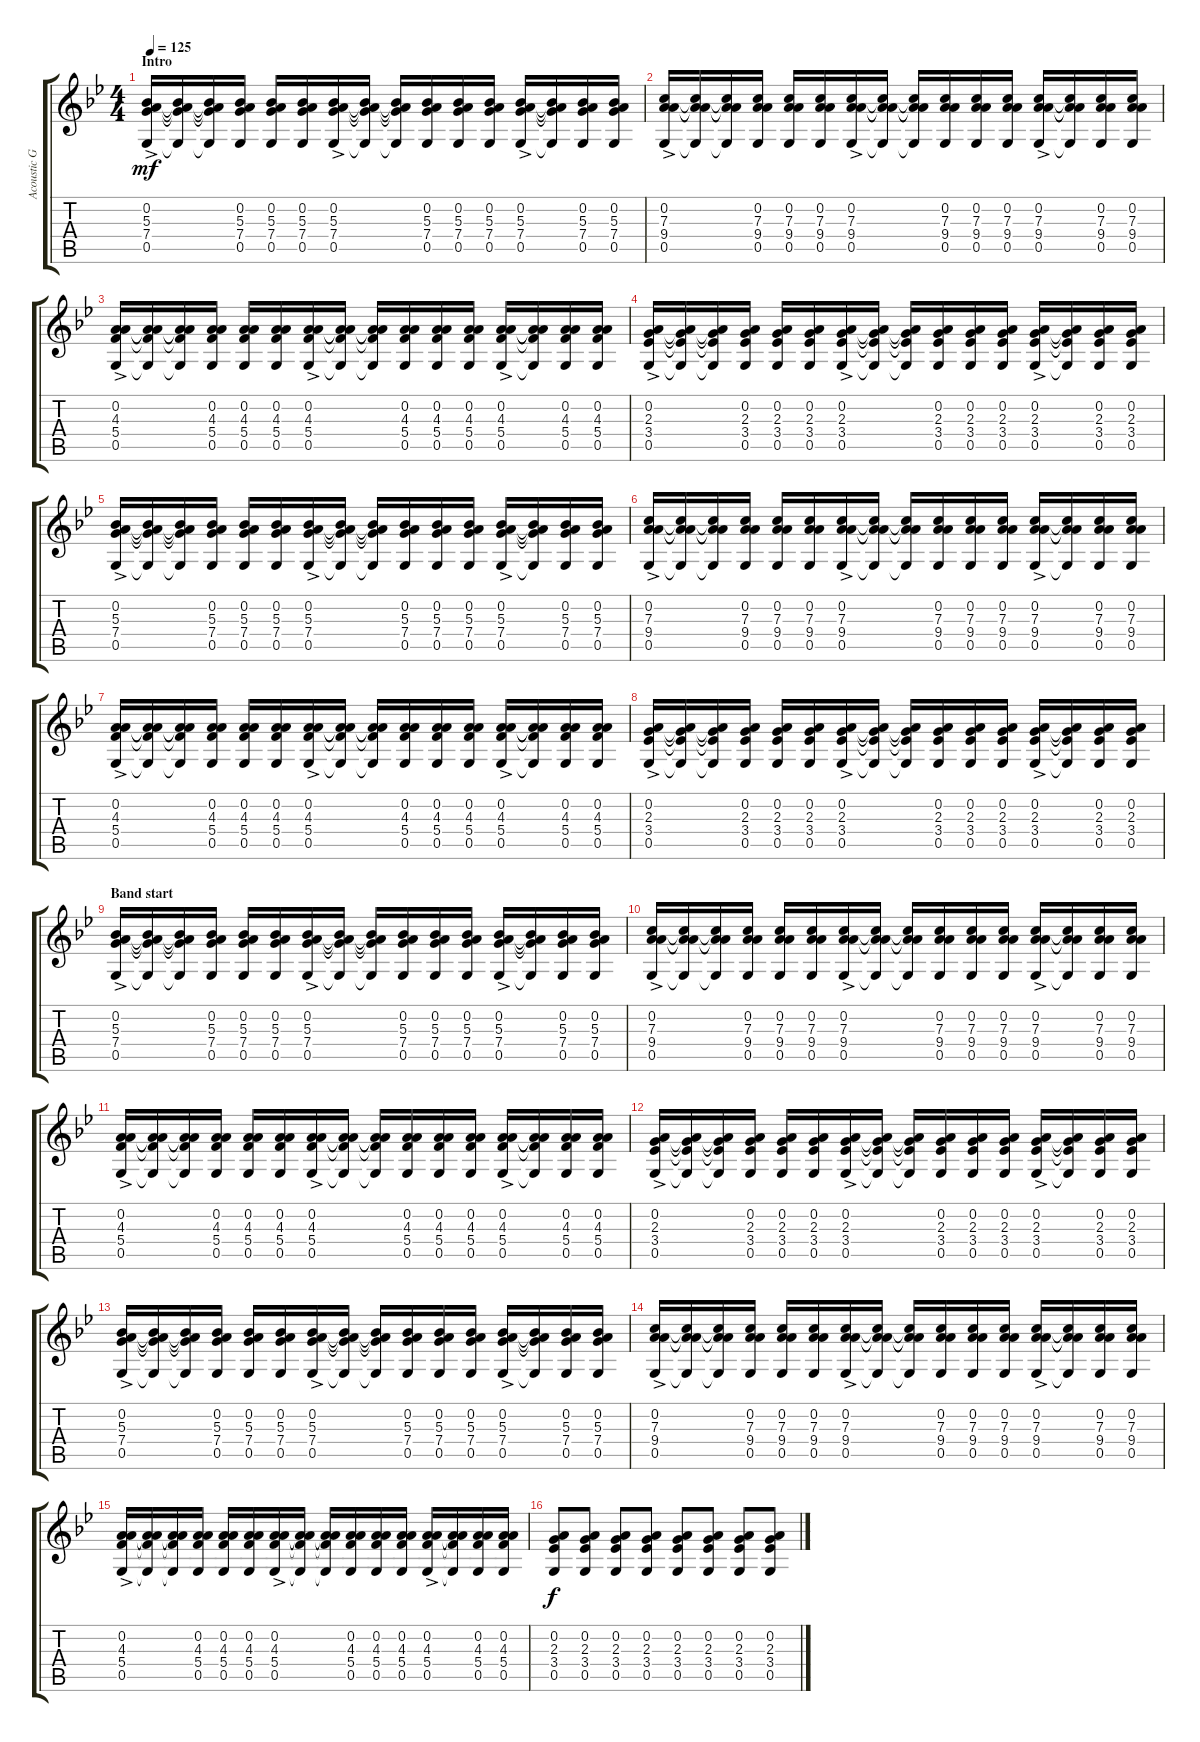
\track ("Acoustic Guitar" "Acoustic G") {instrument acousticguitarsteel}
\staff {score tabs}
\tuning (D4 A3 F3 C3 G2 C2) {hide}
\ts (4 4)
\section ("" "Intro")
\tempo 125
\clef g2
\ks gminor
(0.2{ac} 5.3{ac} 7.4{ac} 0.5{ac}).16{dy mf instrument acousticguitarsteel} (0.2{t} 5.3{t} 7.4{t} 0.5{t}).16 (0.2{t} 5.3{t} 7.4{t} 0.5{t}).16 (0.2 5.3 7.4 0.5).16 (0.2 5.3 7.4 0.5).16 (0.2 5.3 7.4 0.5).16 (0.2{ac} 5.3{ac} 7.4{ac} 0.5{ac}).16 (0.2{t} 5.3{t} 7.4{t} 0.5{t}).16 (0.2{t} 5.3{t} 7.4{t} 0.5{t}).16 (0.2 5.3 7.4 0.5).16 (0.2 5.3 7.4 0.5).16 (0.2 5.3 7.4 0.5).16 (0.2{ac} 5.3{ac} 7.4{ac} 0.5{ac}).16 (0.2{t} 5.3{t} 7.4{t} 0.5{t}).16 (0.2 5.3 7.4 0.5).16 (0.2 5.3 7.4 0.5).16 |
(0.2{ac} 7.3{ac} 9.4{ac} 0.5{ac}).16 (0.2{t} 7.3{t} 9.4{t} 0.5{t}).16 (0.2{t} 7.3{t} 9.4{t} 0.5{t}).16 (0.2 7.3 9.4 0.5).16 (0.2 7.3 9.4 0.5).16 (0.2 7.3 9.4 0.5).16 (0.2{ac} 7.3{ac} 9.4{ac} 0.5{ac}).16 (0.2{t} 7.3{t} 9.4{t} 0.5{t}).16 (0.2{t} 7.3{t} 9.4{t} 0.5{t}).16 (0.2 7.3 9.4 0.5).16 (0.2 7.3 9.4 0.5).16 (0.2 7.3 9.4 0.5).16 (0.2{ac} 7.3{ac} 9.4{ac} 0.5{ac}).16 (0.2{t} 7.3{t} 9.4{t} 0.5{t}).16 (0.2 7.3 9.4 0.5).16 (0.2 7.3 9.4 0.5).16 |
(0.2{ac} 4.3{ac} 5.4{ac} 0.5{ac}).16 (0.2{t} 4.3{t} 5.4{t} 0.5{t}).16 (0.2{t} 4.3{t} 5.4{t} 0.5{t}).16 (0.2 4.3 5.4 0.5).16 (0.2 4.3 5.4 0.5).16 (0.2 4.3 5.4 0.5).16 (0.2{ac} 4.3{ac} 5.4{ac} 0.5{ac}).16 (0.2{t} 4.3{t} 5.4{t} 0.5{t}).16 (0.2{t} 4.3{t} 5.4{t} 0.5{t}).16 (0.2 4.3 5.4 0.5).16 (0.2 4.3 5.4 0.5).16 (0.2 4.3 5.4 0.5).16 (0.2{ac} 4.3{ac} 5.4{ac} 0.5{ac}).16 (0.2{t} 4.3{t} 5.4{t} 0.5{t}).16 (0.2 4.3 5.4 0.5).16 (0.2 4.3 5.4 0.5).16 |
(0.2{ac} 2.3{ac} 3.4{ac} 0.5{ac}).16 (0.2{t} 2.3{t} 3.4{t} 0.5{t}).16 (0.2{t} 2.3{t} 3.4{t} 0.5{t}).16 (0.2 2.3 3.4 0.5).16 (0.2 2.3 3.4 0.5).16 (0.2 2.3 3.4 0.5).16 (0.2{ac} 2.3{ac} 3.4{ac} 0.5{ac}).16 (0.2{t} 2.3{t} 3.4{t} 0.5{t}).16 (0.2{t} 2.3{t} 3.4{t} 0.5{t}).16 (0.2 2.3 3.4 0.5).16 (0.2 2.3 3.4 0.5).16 (0.2 2.3 3.4 0.5).16 (0.2{ac} 2.3{ac} 3.4{ac} 0.5{ac}).16 (0.2{t} 2.3{t} 3.4{t} 0.5{t}).16 (0.2 2.3 3.4 0.5).16 (0.2 2.3 3.4 0.5).16 |
(0.2{ac} 5.3{ac} 7.4{ac} 0.5{ac}).16 (0.2{t} 5.3{t} 7.4{t} 0.5{t}).16 (0.2{t} 5.3{t} 7.4{t} 0.5{t}).16 (0.2 5.3 7.4 0.5).16 (0.2 5.3 7.4 0.5).16 (0.2 5.3 7.4 0.5).16 (0.2{ac} 5.3{ac} 7.4{ac} 0.5{ac}).16 (0.2{t} 5.3{t} 7.4{t} 0.5{t}).16 (0.2{t} 5.3{t} 7.4{t} 0.5{t}).16 (0.2 5.3 7.4 0.5).16 (0.2 5.3 7.4 0.5).16 (0.2 5.3 7.4 0.5).16 (0.2{ac} 5.3{ac} 7.4{ac} 0.5{ac}).16 (0.2{t} 5.3{t} 7.4{t} 0.5{t}).16 (0.2 5.3 7.4 0.5).16 (0.2 5.3 7.4 0.5).16 |
(0.2{ac} 7.3{ac} 9.4{ac} 0.5{ac}).16 (0.2{t} 7.3{t} 9.4{t} 0.5{t}).16 (0.2{t} 7.3{t} 9.4{t} 0.5{t}).16 (0.2 7.3 9.4 0.5).16 (0.2 7.3 9.4 0.5).16 (0.2 7.3 9.4 0.5).16 (0.2{ac} 7.3{ac} 9.4{ac} 0.5{ac}).16 (0.2{t} 7.3{t} 9.4{t} 0.5{t}).16 (0.2{t} 7.3{t} 9.4{t} 0.5{t}).16 (0.2 7.3 9.4 0.5).16 (0.2 7.3 9.4 0.5).16 (0.2 7.3 9.4 0.5).16 (0.2{ac} 7.3{ac} 9.4{ac} 0.5{ac}).16 (0.2{t} 7.3{t} 9.4{t} 0.5{t}).16 (0.2 7.3 9.4 0.5).16 (0.2 7.3 9.4 0.5).16 |
(0.2{ac} 4.3{ac} 5.4{ac} 0.5{ac}).16 (0.2{t} 4.3{t} 5.4{t} 0.5{t}).16 (0.2{t} 4.3{t} 5.4{t} 0.5{t}).16 (0.2 4.3 5.4 0.5).16 (0.2 4.3 5.4 0.5).16 (0.2 4.3 5.4 0.5).16 (0.2{ac} 4.3{ac} 5.4{ac} 0.5{ac}).16 (0.2{t} 4.3{t} 5.4{t} 0.5{t}).16 (0.2{t} 4.3{t} 5.4{t} 0.5{t}).16 (0.2 4.3 5.4 0.5).16 (0.2 4.3 5.4 0.5).16 (0.2 4.3 5.4 0.5).16 (0.2{ac} 4.3{ac} 5.4{ac} 0.5{ac}).16 (0.2{t} 4.3{t} 5.4{t} 0.5{t}).16 (0.2 4.3 5.4 0.5).16 (0.2 4.3 5.4 0.5).16 |
(0.2{ac} 2.3{ac} 3.4{ac} 0.5{ac}).16 (0.2{t} 2.3{t} 3.4{t} 0.5{t}).16 (0.2{t} 2.3{t} 3.4{t} 0.5{t}).16 (0.2 2.3 3.4 0.5).16 (0.2 2.3 3.4 0.5).16 (0.2 2.3 3.4 0.5).16 (0.2{ac} 2.3{ac} 3.4{ac} 0.5{ac}).16 (0.2{t} 2.3{t} 3.4{t} 0.5{t}).16 (0.2{t} 2.3{t} 3.4{t} 0.5{t}).16 (0.2 2.3 3.4 0.5).16 (0.2 2.3 3.4 0.5).16 (0.2 2.3 3.4 0.5).16 (0.2{ac} 2.3{ac} 3.4{ac} 0.5{ac}).16 (0.2{t} 2.3{t} 3.4{t} 0.5{t}).16 (0.2 2.3 3.4 0.5).16 (0.2 2.3 3.4 0.5).16 |
\section ("" "Band start")
(0.2{ac} 5.3{ac} 7.4{ac} 0.5{ac}).16 (0.2{t} 5.3{t} 7.4{t} 0.5{t}).16 (0.2{t} 5.3{t} 7.4{t} 0.5{t}).16 (0.2 5.3 7.4 0.5).16 (0.2 5.3 7.4 0.5).16 (0.2 5.3 7.4 0.5).16 (0.2{ac} 5.3{ac} 7.4{ac} 0.5{ac}).16 (0.2{t} 5.3{t} 7.4{t} 0.5{t}).16 (0.2{t} 5.3{t} 7.4{t} 0.5{t}).16 (0.2 5.3 7.4 0.5).16 (0.2 5.3 7.4 0.5).16 (0.2 5.3 7.4 0.5).16 (0.2{ac} 5.3{ac} 7.4{ac} 0.5{ac}).16 (0.2{t} 5.3{t} 7.4{t} 0.5{t}).16 (0.2 5.3 7.4 0.5).16 (0.2 5.3 7.4 0.5).16 |
(0.2{ac} 7.3{ac} 9.4{ac} 0.5{ac}).16 (0.2{t} 7.3{t} 9.4{t} 0.5{t}).16 (0.2{t} 7.3{t} 9.4{t} 0.5{t}).16 (0.2 7.3 9.4 0.5).16 (0.2 7.3 9.4 0.5).16 (0.2 7.3 9.4 0.5).16 (0.2{ac} 7.3{ac} 9.4{ac} 0.5{ac}).16 (0.2{t} 7.3{t} 9.4{t} 0.5{t}).16 (0.2{t} 7.3{t} 9.4{t} 0.5{t}).16 (0.2 7.3 9.4 0.5).16 (0.2 7.3 9.4 0.5).16 (0.2 7.3 9.4 0.5).16 (0.2{ac} 7.3{ac} 9.4{ac} 0.5{ac}).16 (0.2{t} 7.3{t} 9.4{t} 0.5{t}).16 (0.2 7.3 9.4 0.5).16 (0.2 7.3 9.4 0.5).16 |
(0.2{ac} 4.3{ac} 5.4{ac} 0.5{ac}).16 (0.2{t} 4.3{t} 5.4{t} 0.5{t}).16 (0.2{t} 4.3{t} 5.4{t} 0.5{t}).16 (0.2 4.3 5.4 0.5).16 (0.2 4.3 5.4 0.5).16 (0.2 4.3 5.4 0.5).16 (0.2{ac} 4.3{ac} 5.4{ac} 0.5{ac}).16 (0.2{t} 4.3{t} 5.4{t} 0.5{t}).16 (0.2{t} 4.3{t} 5.4{t} 0.5{t}).16 (0.2 4.3 5.4 0.5).16 (0.2 4.3 5.4 0.5).16 (0.2 4.3 5.4 0.5).16 (0.2{ac} 4.3{ac} 5.4{ac} 0.5{ac}).16 (0.2{t} 4.3{t} 5.4{t} 0.5{t}).16 (0.2 4.3 5.4 0.5).16 (0.2 4.3 5.4 0.5).16 |
(0.2{ac} 2.3{ac} 3.4{ac} 0.5{ac}).16 (0.2{t} 2.3{t} 3.4{t} 0.5{t}).16 (0.2{t} 2.3{t} 3.4{t} 0.5{t}).16 (0.2 2.3 3.4 0.5).16 (0.2 2.3 3.4 0.5).16 (0.2 2.3 3.4 0.5).16 (0.2{ac} 2.3{ac} 3.4{ac} 0.5{ac}).16 (0.2{t} 2.3{t} 3.4{t} 0.5{t}).16 (0.2{t} 2.3{t} 3.4{t} 0.5{t}).16 (0.2 2.3 3.4 0.5).16 (0.2 2.3 3.4 0.5).16 (0.2 2.3 3.4 0.5).16 (0.2{ac} 2.3{ac} 3.4{ac} 0.5{ac}).16 (0.2{t} 2.3{t} 3.4{t} 0.5{t}).16 (0.2 2.3 3.4 0.5).16 (0.2 2.3 3.4 0.5).16 |
(0.2{ac} 5.3{ac} 7.4{ac} 0.5{ac}).16 (0.2{t} 5.3{t} 7.4{t} 0.5{t}).16 (0.2{t} 5.3{t} 7.4{t} 0.5{t}).16 (0.2 5.3 7.4 0.5).16 (0.2 5.3 7.4 0.5).16 (0.2 5.3 7.4 0.5).16 (0.2{ac} 5.3{ac} 7.4{ac} 0.5{ac}).16 (0.2{t} 5.3{t} 7.4{t} 0.5{t}).16 (0.2{t} 5.3{t} 7.4{t} 0.5{t}).16 (0.2 5.3 7.4 0.5).16 (0.2 5.3 7.4 0.5).16 (0.2 5.3 7.4 0.5).16 (0.2{ac} 5.3{ac} 7.4{ac} 0.5{ac}).16 (0.2{t} 5.3{t} 7.4{t} 0.5{t}).16 (0.2 5.3 7.4 0.5).16 (0.2 5.3 7.4 0.5).16 |
(0.2{ac} 7.3{ac} 9.4{ac} 0.5{ac}).16 (0.2{t} 7.3{t} 9.4{t} 0.5{t}).16 (0.2{t} 7.3{t} 9.4{t} 0.5{t}).16 (0.2 7.3 9.4 0.5).16 (0.2 7.3 9.4 0.5).16 (0.2 7.3 9.4 0.5).16 (0.2{ac} 7.3{ac} 9.4{ac} 0.5{ac}).16 (0.2{t} 7.3{t} 9.4{t} 0.5{t}).16 (0.2{t} 7.3{t} 9.4{t} 0.5{t}).16 (0.2 7.3 9.4 0.5).16 (0.2 7.3 9.4 0.5).16 (0.2 7.3 9.4 0.5).16 (0.2{ac} 7.3{ac} 9.4{ac} 0.5{ac}).16 (0.2{t} 7.3{t} 9.4{t} 0.5{t}).16 (0.2 7.3 9.4 0.5).16 (0.2 7.3 9.4 0.5).16 |
(0.2{ac} 4.3{ac} 5.4{ac} 0.5{ac}).16 (0.2{t} 4.3{t} 5.4{t} 0.5{t}).16 (0.2{t} 4.3{t} 5.4{t} 0.5{t}).16 (0.2 4.3 5.4 0.5).16 (0.2 4.3 5.4 0.5).16 (0.2 4.3 5.4 0.5).16 (0.2{ac} 4.3{ac} 5.4{ac} 0.5{ac}).16 (0.2{t} 4.3{t} 5.4{t} 0.5{t}).16 (0.2{t} 4.3{t} 5.4{t} 0.5{t}).16 (0.2 4.3 5.4 0.5).16 (0.2 4.3 5.4 0.5).16 (0.2 4.3 5.4 0.5).16 (0.2{ac} 4.3{ac} 5.4{ac} 0.5{ac}).16 (0.2{t} 4.3{t} 5.4{t} 0.5{t}).16 (0.2 4.3 5.4 0.5).16 (0.2 4.3 5.4 0.5).16 |
(0.2 2.3 3.4 0.5).8{dy f} (0.2 2.3 3.4 0.5).8 (0.2 2.3 3.4 0.5).8 (0.2 2.3 3.4 0.5).8 (0.2 2.3 3.4 0.5).8 (0.2 2.3 3.4 0.5).8 (0.2 2.3 3.4 0.5).8 (0.2 2.3 3.4 0.5).8
